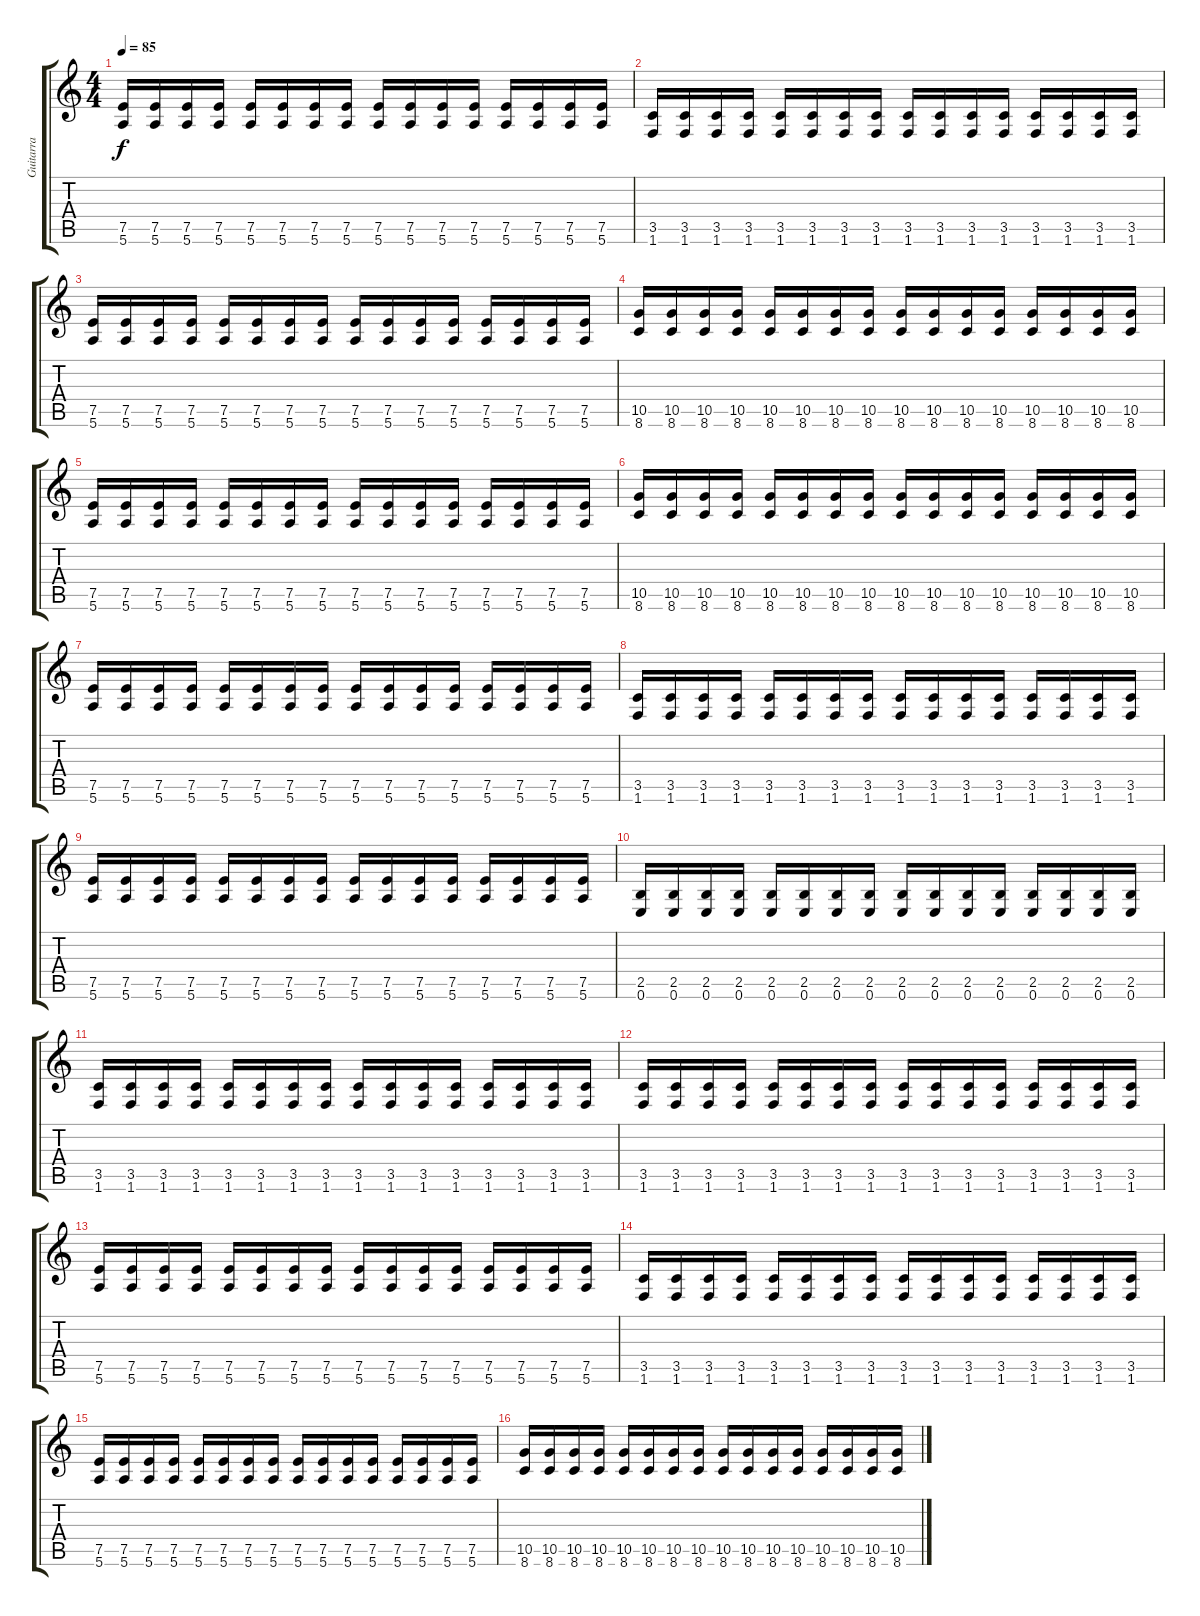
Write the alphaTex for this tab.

\track ("Guitarra" "Guitarra") {instrument distortionguitar}
\staff {score tabs}
\tuning (E4 B3 G3 D3 A2 E2) {hide}
\ts (4 4)
\tempo 85
\clef g2
\ks c
(7.5 5.6).16{dy f} (7.5 5.6).16 (7.5 5.6).16 (7.5 5.6).16 (7.5 5.6).16 (7.5 5.6).16 (7.5 5.6).16 (7.5 5.6).16 (7.5 5.6).16 (7.5 5.6).16 (7.5 5.6).16 (7.5 5.6).16 (7.5 5.6).16 (7.5 5.6).16 (7.5 5.6).16 (7.5 5.6).16 |
(3.5 1.6).16 (3.5 1.6).16 (3.5 1.6).16 (3.5 1.6).16 (3.5 1.6).16 (3.5 1.6).16 (3.5 1.6).16 (3.5 1.6).16 (3.5 1.6).16 (3.5 1.6).16 (3.5 1.6).16 (3.5 1.6).16 (3.5 1.6).16 (3.5 1.6).16 (3.5 1.6).16 (3.5 1.6).16 |
(7.5 5.6).16 (7.5 5.6).16 (7.5 5.6).16 (7.5 5.6).16 (7.5 5.6).16 (7.5 5.6).16 (7.5 5.6).16 (7.5 5.6).16 (7.5 5.6).16 (7.5 5.6).16 (7.5 5.6).16 (7.5 5.6).16 (7.5 5.6).16 (7.5 5.6).16 (7.5 5.6).16 (7.5 5.6).16 |
(10.5 8.6).16 (10.5 8.6).16 (10.5 8.6).16 (10.5 8.6).16 (10.5 8.6).16 (10.5 8.6).16 (10.5 8.6).16 (10.5 8.6).16 (10.5 8.6).16 (10.5 8.6).16 (10.5 8.6).16 (10.5 8.6).16 (10.5 8.6).16 (10.5 8.6).16 (10.5 8.6).16 (10.5 8.6).16 |
(7.5 5.6).16 (7.5 5.6).16 (7.5 5.6).16 (7.5 5.6).16 (7.5 5.6).16 (7.5 5.6).16 (7.5 5.6).16 (7.5 5.6).16 (7.5 5.6).16 (7.5 5.6).16 (7.5 5.6).16 (7.5 5.6).16 (7.5 5.6).16 (7.5 5.6).16 (7.5 5.6).16 (7.5 5.6).16 |
(10.5 8.6).16 (10.5 8.6).16 (10.5 8.6).16 (10.5 8.6).16 (10.5 8.6).16 (10.5 8.6).16 (10.5 8.6).16 (10.5 8.6).16 (10.5 8.6).16 (10.5 8.6).16 (10.5 8.6).16 (10.5 8.6).16 (10.5 8.6).16 (10.5 8.6).16 (10.5 8.6).16 (10.5 8.6).16 |
(7.5 5.6).16 (7.5 5.6).16 (7.5 5.6).16 (7.5 5.6).16 (7.5 5.6).16 (7.5 5.6).16 (7.5 5.6).16 (7.5 5.6).16 (7.5 5.6).16 (7.5 5.6).16 (7.5 5.6).16 (7.5 5.6).16 (7.5 5.6).16 (7.5 5.6).16 (7.5 5.6).16 (7.5 5.6).16 |
(3.5 1.6).16 (3.5 1.6).16 (3.5 1.6).16 (3.5 1.6).16 (3.5 1.6).16 (3.5 1.6).16 (3.5 1.6).16 (3.5 1.6).16 (3.5 1.6).16 (3.5 1.6).16 (3.5 1.6).16 (3.5 1.6).16 (3.5 1.6).16 (3.5 1.6).16 (3.5 1.6).16 (3.5 1.6).16 |
(7.5 5.6).16 (7.5 5.6).16 (7.5 5.6).16 (7.5 5.6).16 (7.5 5.6).16 (7.5 5.6).16 (7.5 5.6).16 (7.5 5.6).16 (7.5 5.6).16 (7.5 5.6).16 (7.5 5.6).16 (7.5 5.6).16 (7.5 5.6).16 (7.5 5.6).16 (7.5 5.6).16 (7.5 5.6).16 |
(2.5 0.6).16 (2.5 0.6).16 (2.5 0.6).16 (2.5 0.6).16 (2.5 0.6).16 (2.5 0.6).16 (2.5 0.6).16 (2.5 0.6).16 (2.5 0.6).16 (2.5 0.6).16 (2.5 0.6).16 (2.5 0.6).16 (2.5 0.6).16 (2.5 0.6).16 (2.5 0.6).16 (2.5 0.6).16 |
(3.5 1.6).16 (3.5 1.6).16 (3.5 1.6).16 (3.5 1.6).16 (3.5 1.6).16 (3.5 1.6).16 (3.5 1.6).16 (3.5 1.6).16 (3.5 1.6).16 (3.5 1.6).16 (3.5 1.6).16 (3.5 1.6).16 (3.5 1.6).16 (3.5 1.6).16 (3.5 1.6).16 (3.5 1.6).16 |
(3.5 1.6).16 (3.5 1.6).16 (3.5 1.6).16 (3.5 1.6).16 (3.5 1.6).16 (3.5 1.6).16 (3.5 1.6).16 (3.5 1.6).16 (3.5 1.6).16 (3.5 1.6).16 (3.5 1.6).16 (3.5 1.6).16 (3.5 1.6).16 (3.5 1.6).16 (3.5 1.6).16 (3.5 1.6).16 |
(7.5 5.6).16 (7.5 5.6).16 (7.5 5.6).16 (7.5 5.6).16 (7.5 5.6).16 (7.5 5.6).16 (7.5 5.6).16 (7.5 5.6).16 (7.5 5.6).16 (7.5 5.6).16 (7.5 5.6).16 (7.5 5.6).16 (7.5 5.6).16 (7.5 5.6).16 (7.5 5.6).16 (7.5 5.6).16 |
(3.5 1.6).16 (3.5 1.6).16 (3.5 1.6).16 (3.5 1.6).16 (3.5 1.6).16 (3.5 1.6).16 (3.5 1.6).16 (3.5 1.6).16 (3.5 1.6).16 (3.5 1.6).16 (3.5 1.6).16 (3.5 1.6).16 (3.5 1.6).16 (3.5 1.6).16 (3.5 1.6).16 (3.5 1.6).16 |
(7.5 5.6).16 (7.5 5.6).16 (7.5 5.6).16 (7.5 5.6).16 (7.5 5.6).16 (7.5 5.6).16 (7.5 5.6).16 (7.5 5.6).16 (7.5 5.6).16 (7.5 5.6).16 (7.5 5.6).16 (7.5 5.6).16 (7.5 5.6).16 (7.5 5.6).16 (7.5 5.6).16 (7.5 5.6).16 |
(10.5 8.6).16 (10.5 8.6).16 (10.5 8.6).16 (10.5 8.6).16 (10.5 8.6).16 (10.5 8.6).16 (10.5 8.6).16 (10.5 8.6).16 (10.5 8.6).16 (10.5 8.6).16 (10.5 8.6).16 (10.5 8.6).16 (10.5 8.6).16 (10.5 8.6).16 (10.5 8.6).16 (10.5 8.6).16
